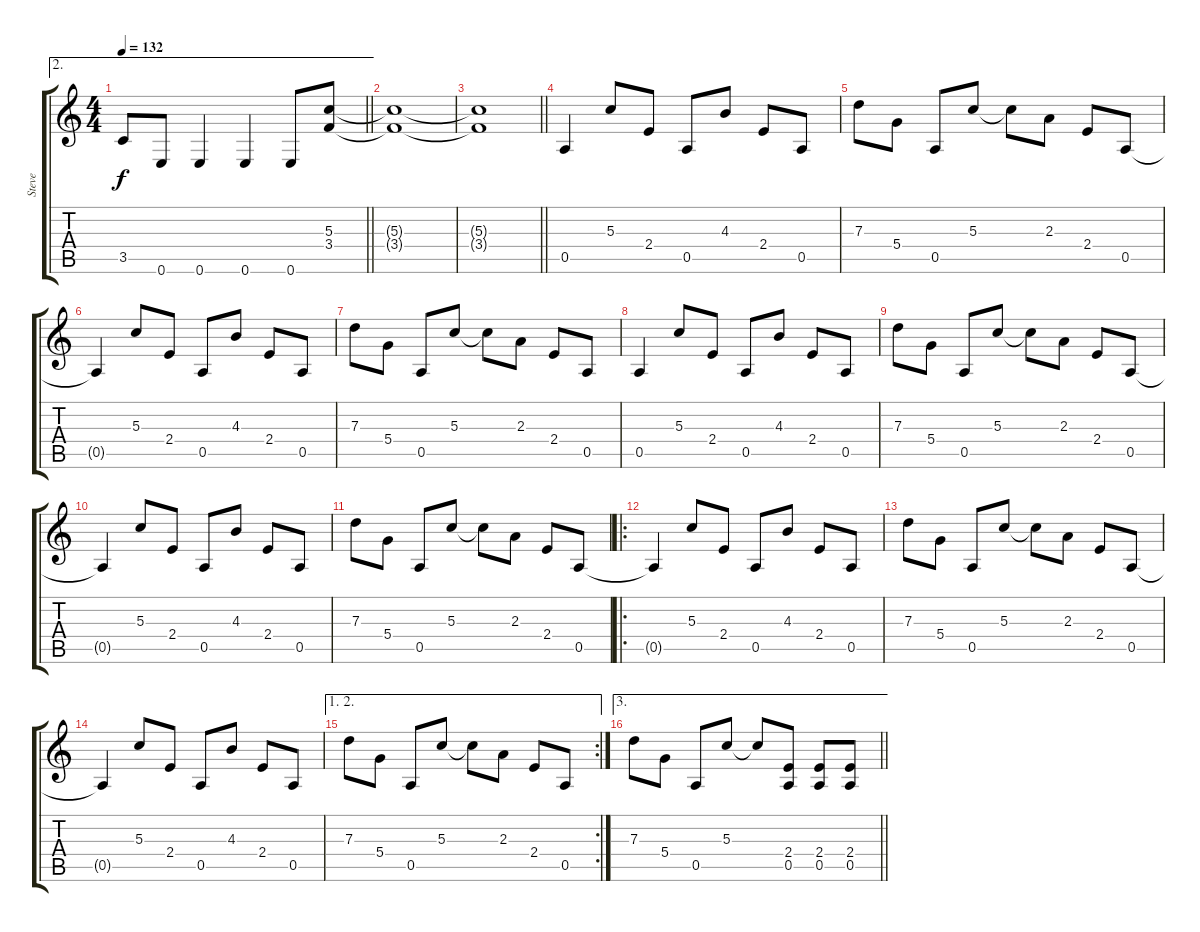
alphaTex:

\track ("Steve" "Steve") {instrument distortionguitar}
\staff {score tabs}
\tuning (E4 B3 G3 D3 A2 E2) {hide}
\ae 2
\ts (4 4)
\tempo 132
\clef g2
\barLineRight lightlight
\ks aminor
3.5.8{dy f} 0.6.8 0.6.4 0.6.4 0.6.8 (5.3 3.4).8 |
(5.3{t} 3.4{t}).1 |
\barLineRight lightlight
(5.3{t} 3.4{t}).1 |
0.5.4 5.3.8 2.4.8 0.5.8 4.3.8 2.4.8 0.5.8 |
7.3.8 5.4.8 0.5.8 5.3.8 5.3{t}.8 2.3.8 2.4.8 0.5.8 |
0.5{t}.4 5.3.8 2.4.8 0.5.8 4.3.8 2.4.8 0.5.8 |
7.3.8 5.4.8 0.5.8 5.3.8 5.3{t}.8 2.3.8 2.4.8 0.5.8 |
0.5.4 5.3.8 2.4.8 0.5.8 4.3.8 2.4.8 0.5.8 |
7.3.8 5.4.8 0.5.8 5.3.8 5.3{t}.8 2.3.8 2.4.8 0.5.8 |
0.5{t}.4 5.3.8 2.4.8 0.5.8 4.3.8 2.4.8 0.5.8 |
7.3.8 5.4.8 0.5.8 5.3.8 5.3{t}.8 2.3.8 2.4.8 0.5.8 |
\ro
0.5{t}.4 5.3.8 2.4.8 0.5.8 4.3.8 2.4.8 0.5.8 |
7.3.8 5.4.8 0.5.8 5.3.8 5.3{t}.8 2.3.8 2.4.8 0.5.8 |
0.5{t}.4 5.3.8 2.4.8 0.5.8 4.3.8 2.4.8 0.5.8 |
\ae (1 2)
\rc 2
7.3.8 5.4.8 0.5.8 5.3.8 5.3{t}.8 2.3.8 2.4.8 0.5.8 |
\ae 3
\barLineRight lightlight
7.3.8 5.4.8 0.5.8 5.3.8 5.3{t}.8 (2.4 0.5).8 (2.4 0.5).8 (2.4 0.5).8
